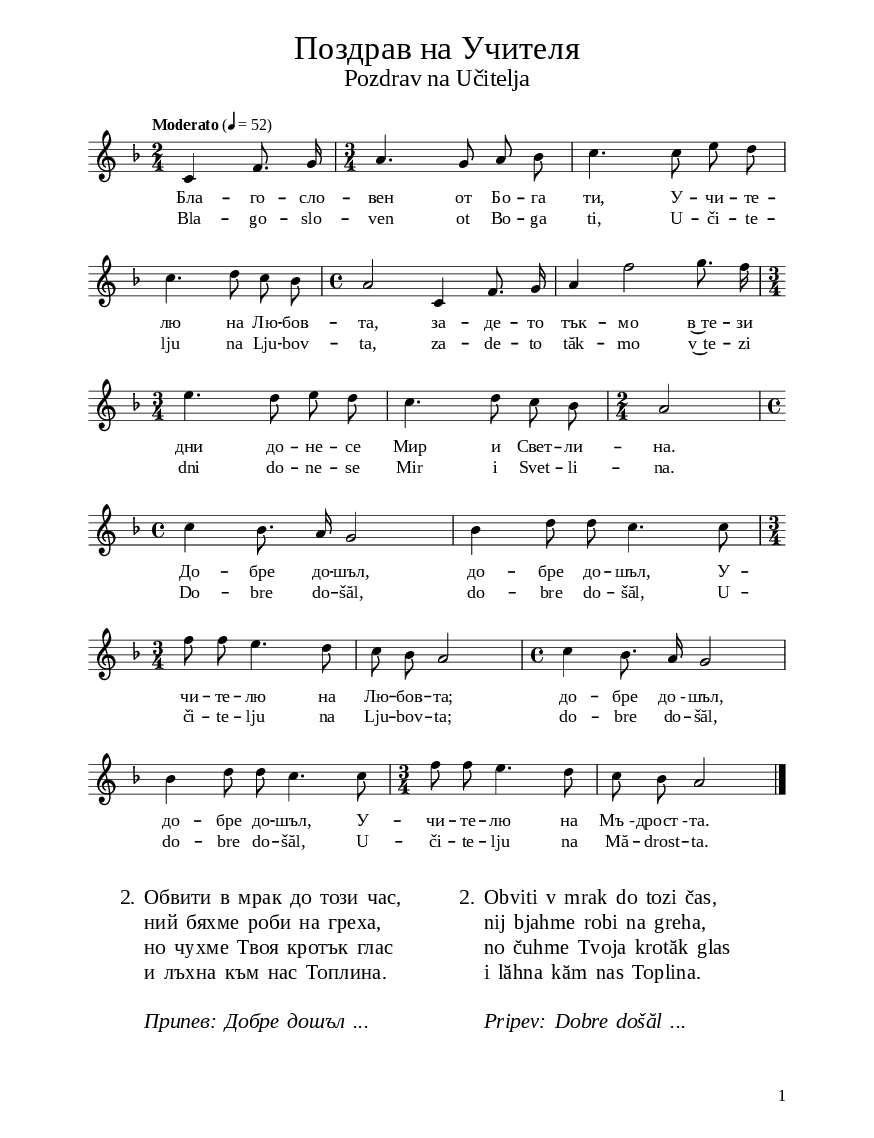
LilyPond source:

\version "2.24.1"

% include paper part and global functions
\include "include/globals.ily"

\bookpart {
    \label #'ref044
  \tocItem \markup "Поздрав на Учителя – Pozdrav na Učitelja"
  \include "include/bookpart-paper.ily"
  \score {
    \include "include/score-layout.ily"

    \new Voice \absolute  {
      \clef treble
      \key f \major
      \time 2/4
      \tempoFunc "Moderato" 4 "52"
      \autoBeamOff


      c'4 f'8. g'16 | \time 3/4 a'4. g'8 a' bes' | c''4. c''8 e'' d'' | \break

      c''4. d''8 c'' bes'  | \time 4/4  a'2 c'4 f'8. g'16 | a'4 f''2 g''8. f''16  | \break

      \time 3/4  e''4. d''8 e'' d'' | c''4. d''8 c'' bes'  | \time 2/4 a'2 | \break  \time 4/4  c''4   bes'8. a'16 g'2|

      bes'4  d''8 d'' c''4. c''8  | \break

      \time 3/4  f''8 f'' e''4.  d''8 | c'' bes' a'2 | \time 4/4 c''4  bes'8. a'16 g'2 \break |

      bes'4 d''8 d'' c''4. c''8 \time 3/4  f''8 f'' e''4. d''8 | c'' bes' a'2 \bar "|."

    }

    \addlyrics {
      Бла -- го -- сло -- вен от Бо -- га ти, У -- чи -- те --
      лю на Лю -- бов -- та, за -- де -- то тък -- мо
      в~те -- зи дни до -- не -- се Мир и Свет -- ли -- на.
      До -- бре до -- шъл, до -- бре до -- шъл,
      У -- чи -- те -- лю на Лю -- бов -- та; до --
      бре "до -" -- шъл, до -- бре до -- шъл, У -- чи --
      те -- лю на "Мъ -" -- "дрост -" -- та.
    }

  \addlyrics {
      Bla -- go -- slo -- ven ot Bo -- ga ti, U -- či -- te --
      lju na Lju -- bov -- ta, za -- de -- to tăk -- mo
      v~te -- zi dni do -- ne -- se Mir i Svet -- li -- na.
      Do -- bre do -- šăl, do -- bre do -- šăl,
      U -- či -- te -- lju na Lju -- bov -- ta; do --
      bre do -- šăl, do -- bre do -- šăl, U -- či --
      te -- lju na Mă -- drost -- ta.
    }

    \header {
      title = \titleFunc "Поздрав на Учителя" "Pozdrav na Učitelja"
    }

    \midi{}

  } % score

  \markup \fontsize #bgCoupletFontSize {
    \hspace #3
    \override #`(baseline-skip . ,bgCoupletBaselineSkip)
    \column {
      \line { 2. Обвити в мрак до този час, }
      \line { "   " ний бяхме роби на греха, }

      \line { "   " но чухме Твоя кротък глас }

      \line { "   " и лъхна към нас Топлина. }
      \line { "   " }

      \line { "   " \italic{Припев: Добре дошъл ...} }
    }

    \hspace #5
    \override #`(baseline-skip . ,bgCoupletBaselineSkip)
    \column {
      \line { 2. Obviti v mrak do tozi čas, }
      \line { "   " nij bjahme robi na greha, }

      \line { "   " no čuhme Tvoja krotăk glas }

      \line { "   " i lăhna kăm nas Toplina. }
      \line { "   " }

      \line { "   " \italic{Pripev: Dobre došăl ...} }
    } %column
  } % markup
  \pageBreak

  \markup \fontsize #bgCoupletFontSize {
    \hspace #3
    \override #`(baseline-skip . ,bgCoupletBaselineSkip)
    \column {
      \line { 3. Учителю Благословен, }

      \line { "   " Ти ни сърцата обнови, }

      \line { "   " запали Огън в нас свещен }

      \line { "   " и сладки думи оживи. }

      \line { "   " }

      \line { "   " \italic{Припев: Добре дошъл ...} }
      \line { "   " }

      \line { 4. Учителю, наш скъпи гост, }

      \line { "   " привет от нас Ти приеми; }

      \line { "   " със радост ний готови сме }

      \line { "   " да жертваме живота свой. }
    }

    \hspace #5
    \override #`(baseline-skip . ,bgCoupletBaselineSkip)
     \column {
      \line { 3. Učitelju Blagosloven, }

      \line { "   " Ti ni sărcata obnovi, }

      \line { "   " zapali Ogăn v nas svešten }

      \line { "   " i sladki dumi oživi. }

      \line { "   " }

      \line { "   " \italic{Pripev: Dobre došăl ...} }
      \line { "   " }

      \line { 4. Učitelju, naš skăpi gost, }

      \line { "   " privet ot nas Ti priemi; }

      \line { "   " săs radost nij gotovi sme }

      \line { "   " da žertvame života svoj. }
    } %column
  } % markup

  \markup \empty-three

  % include foreign translation(s) of the song
  \version "2.24.0"

\markup \fill-line { \fontsize #deTitleFontSize "Gruß an den Meister" }
\markup \null
\markup \fontsize #deCoupletFontSize {
  \hspace #10
  \override #`(baseline-skip . ,deCoupletBaselineSkip)

  \column {

    \line { 1. Gesegnet bist du von Gott, }

    \line { "   " oh Meister der Liebe, }

    \line { "   " denn gerade in diesen Tagen}

    \line { "   " hast du Frieden und Licht gebracht.}
    \line { "   " }

    \line { "   " \italic { Refrain :}  }

    \line { "   " Sei willkommen, sei willkommen,}

    \line { "   " Meister der Liebe; }

    \line { "   " sei willkommen, sei willkommen, }

    \line { "   " Meister der Weisheit!}
    \line { "   " }

    \line { 2. Bis zu dieser Stunde von Dunkelheit eingehüllt, }

    \line { "   " waren wir Sklaven der Sünde,}

    \line { "   " aber wir haben deine sanfte Stimme gehört, }

    \line { "   " und Wärme hauchte uns an.}
    \line { "   " }

    \line { "   " \italic { Refrain ...}  }
    \line { "   " }

    \line { 3. Gesegneter Meister,}

    \line { "   " du hast unsere Herzen erneuert, }

    \line { "   " du hast in uns ein heiliges Feuer angezündet}

    \line { "   " und süße Worte belebt.}
    \line { "   " }

    \line { "   " \italic { Refrain ...}  }
    \line { "   " }


    \line { 4. Meister, unser lieber Gast, }

    \line { "   " nimm unseren Gruß an; }

    \line { "   " mit Freude sind wir bereit, }

    \line { "   " unser Leben zu opfern.}


  }
}


} % bookpart
